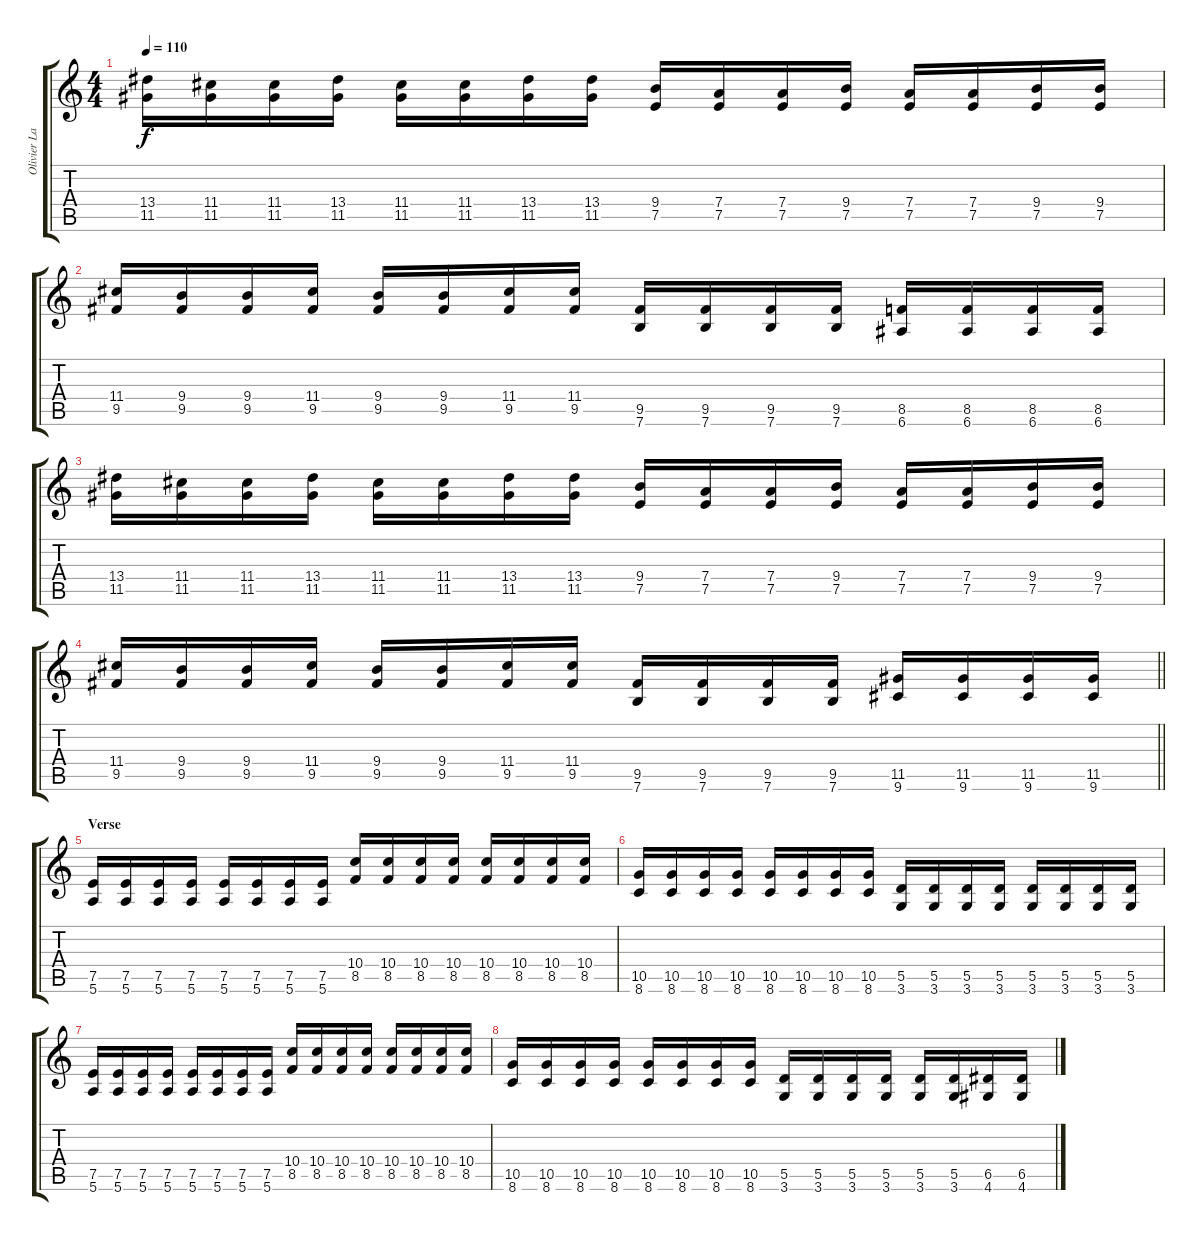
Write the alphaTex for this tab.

\track ("Olivier Lavoie" "Olivier La") {instrument overdrivenguitar}
\staff {score tabs}
\tuning (E4 B3 G3 D3 A2 E2) {hide}
\ts (4 4)
\tempo 110
\clef g2
\ks c
(13.4 11.5).16{dy f} (11.4 11.5).16 (11.4 11.5).16 (13.4 11.5).16 (11.4 11.5).16 (11.4 11.5).16 (13.4 11.5).16 (13.4 11.5).16 (9.4 7.5).16 (7.4 7.5).16 (7.4 7.5).16 (9.4 7.5).16 (7.4 7.5).16 (7.4 7.5).16 (9.4 7.5).16 (9.4 7.5).16 |
(11.4 9.5).16 (9.4 9.5).16 (9.4 9.5).16 (11.4 9.5).16 (9.4 9.5).16 (9.4 9.5).16 (11.4 9.5).16 (11.4 9.5).16 (9.5 7.6).16 (9.5 7.6).16 (9.5 7.6).16 (9.5 7.6).16 (8.5 6.6).16 (8.5 6.6).16 (8.5 6.6).16 (8.5 6.6).16 |
(13.4 11.5).16 (11.4 11.5).16 (11.4 11.5).16 (13.4 11.5).16 (11.4 11.5).16 (11.4 11.5).16 (13.4 11.5).16 (13.4 11.5).16 (9.4 7.5).16 (7.4 7.5).16 (7.4 7.5).16 (9.4 7.5).16 (7.4 7.5).16 (7.4 7.5).16 (9.4 7.5).16 (9.4 7.5).16 |
\barLineRight lightlight
(11.4 9.5).16 (9.4 9.5).16 (9.4 9.5).16 (11.4 9.5).16 (9.4 9.5).16 (9.4 9.5).16 (11.4 9.5).16 (11.4 9.5).16 (9.5 7.6).16 (9.5 7.6).16 (9.5 7.6).16 (9.5 7.6).16 (11.5 9.6).16 (11.5 9.6).16 (11.5 9.6).16 (11.5 9.6).16 |
\section ("" "Verse")
(7.5 5.6).16 (7.5 5.6).16 (7.5 5.6).16 (7.5 5.6).16 (7.5 5.6).16 (7.5 5.6).16 (7.5 5.6).16 (7.5 5.6).16 (10.4 8.5).16 (10.4 8.5).16 (10.4 8.5).16 (10.4 8.5).16 (10.4 8.5).16 (10.4 8.5).16 (10.4 8.5).16 (10.4 8.5).16 |
(10.5 8.6).16 (10.5 8.6).16 (10.5 8.6).16 (10.5 8.6).16 (10.5 8.6).16 (10.5 8.6).16 (10.5 8.6).16 (10.5 8.6).16 (5.5 3.6).16 (5.5 3.6).16 (5.5 3.6).16 (5.5 3.6).16 (5.5 3.6).16 (5.5 3.6).16 (5.5 3.6).16 (5.5 3.6).16 |
(7.5 5.6).16 (7.5 5.6).16 (7.5 5.6).16 (7.5 5.6).16 (7.5 5.6).16 (7.5 5.6).16 (7.5 5.6).16 (7.5 5.6).16 (10.4 8.5).16 (10.4 8.5).16 (10.4 8.5).16 (10.4 8.5).16 (10.4 8.5).16 (10.4 8.5).16 (10.4 8.5).16 (10.4 8.5).16 |
(10.5 8.6).16 (10.5 8.6).16 (10.5 8.6).16 (10.5 8.6).16 (10.5 8.6).16 (10.5 8.6).16 (10.5 8.6).16 (10.5 8.6).16 (5.5 3.6).16 (5.5 3.6).16 (5.5 3.6).16 (5.5 3.6).16 (5.5 3.6).16 (5.5 3.6).16 (6.5 4.6).16 (6.5 4.6).16
